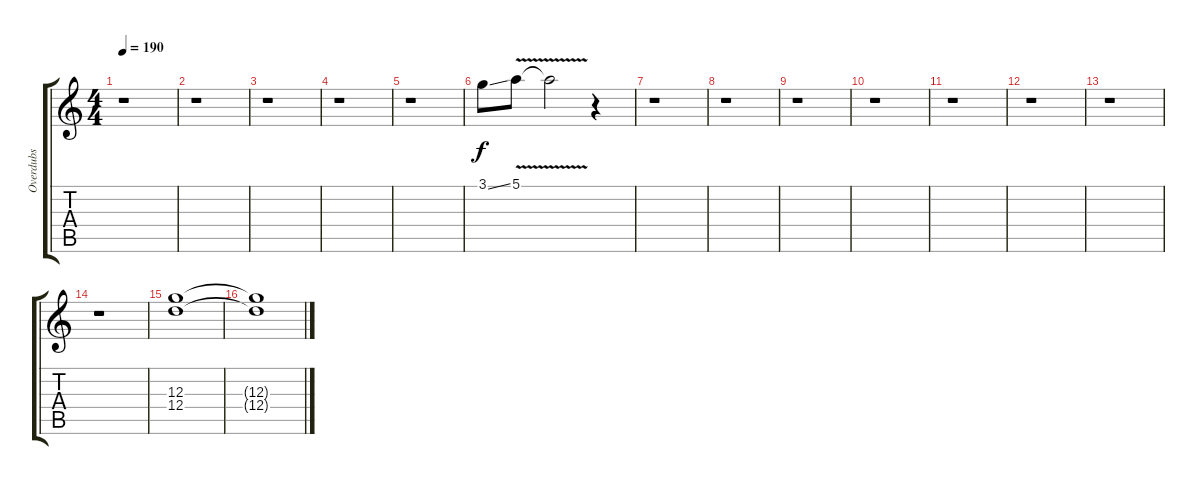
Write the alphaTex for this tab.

\track ("Overdubs" "Overdubs") {instrument overdrivenguitar}
\staff {score tabs}
\tuning (E4 B3 G3 D3 A2 E2) {hide}
\ts (4 4)
\tempo 190
\clef g2
\ks c
r.1{dy f} |
r.1 |
r.1 |
r.1 |
r.1 |
3.1{ss}.8 5.1{v}.8 5.1{t}.2 r.4 |
r.1 |
r.1 |
r.1 |
r.1 |
r.1 |
r.1 |
r.1 |
r.1 |
(12.3 12.4).1 |
(12.3{t} 12.4{t}).1
